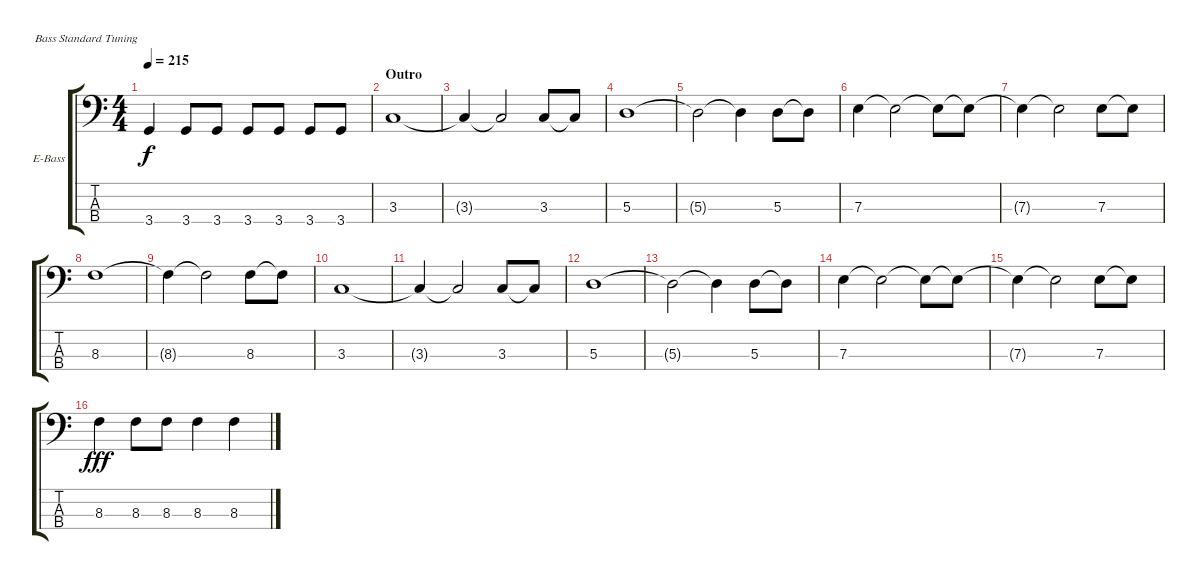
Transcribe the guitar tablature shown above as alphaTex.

\bracketExtendMode groupsimilarinstruments
\firstSystemTrackNameOrientation horizontal
\otherSystemsTrackNameOrientation horizontal
\track ("Electric Bass" "E-Bass") {instrument electricbassfinger}
\staff {score tabs}
\tuning (G2 D2 A1 E1)
\ts (4 4)
\tempo 215
\clef f4
\ks c
3.4.4{dy f} 3.4.8 3.4.8 3.4.8 3.4.8 3.4.8 3.4.8 |
\section ("" "Outro")
3.3.1 |
3.3{t}.4 3.3{t}.2 3.3.8 3.3{t}.8 |
5.3.1 |
5.3{t}.2 5.3{t}.4 5.3.8 5.3{t}.8 |
7.3.4 7.3{t}.2 7.3{t}.8 7.3{t}.8 |
7.3{t}.4 7.3{t}.2 7.3.8 7.3{t}.8 |
8.3.1 |
8.3{t}.4 8.3{t}.2 8.3.8 8.3{t}.8 |
3.3.1 |
3.3{t}.4 3.3{t}.2 3.3.8 3.3{t}.8 |
5.3.1 |
5.3{t}.2 5.3{t}.4 5.3.8 5.3{t}.8 |
7.3.4 7.3{t}.2 7.3{t}.8 7.3{t}.8 |
7.3{t}.4 7.3{t}.2 7.3.8 7.3{t}.8 |
8.3.4{dy fff} 8.3.8 8.3.8 8.3.4 8.3.4
